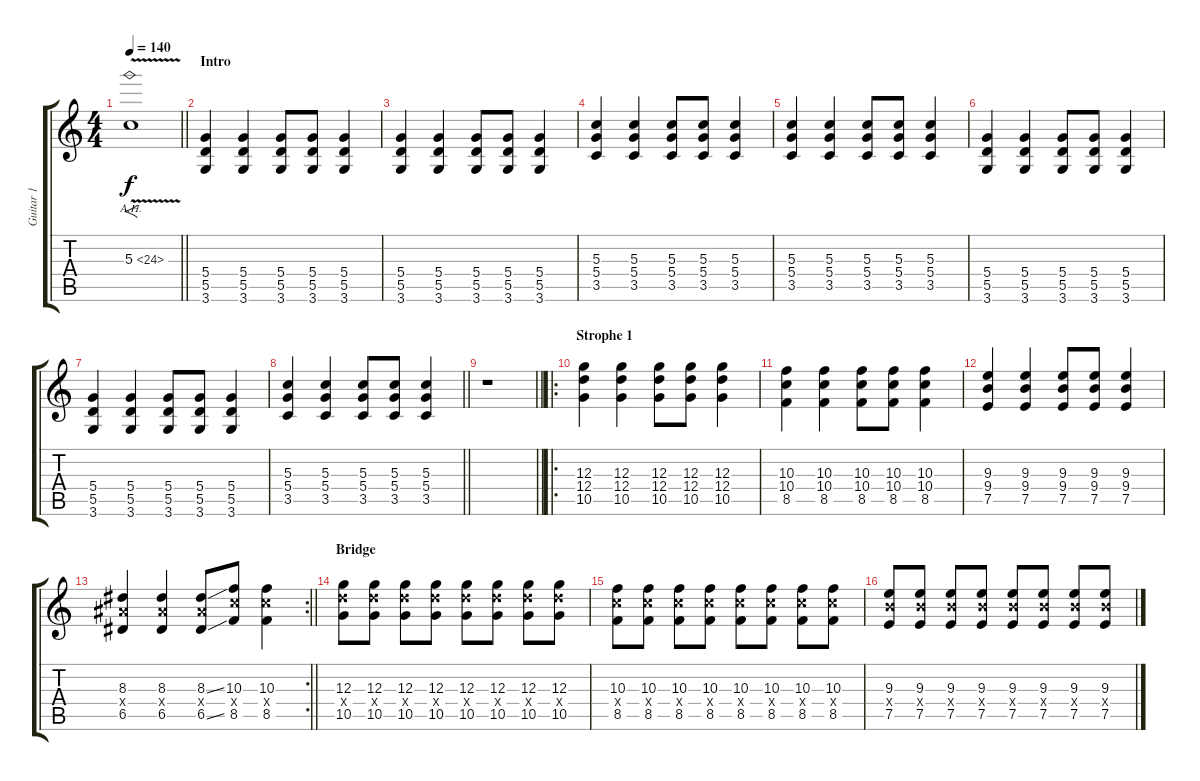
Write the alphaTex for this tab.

\track ("Guitar 1" "Guitar 1") {instrument overdrivenguitar}
\staff {score tabs}
\tuning (E4 B3 G3 D3 A2 E2) {hide}
\ts (4 4)
\tempo 140
\clef g2
\barLineRight lightlight
\ks c
5.3{ah 19 v}.1{f dy f instrument overdrivenguitar} |
\section ("" "Intro")
(5.4 5.5 3.6).4 (5.4 5.5 3.6).4 (5.4 5.5 3.6).8 (5.4 5.5 3.6).8 (5.4 5.5 3.6).4 |
(5.4 5.5 3.6).4 (5.4 5.5 3.6).4 (5.4 5.5 3.6).8 (5.4 5.5 3.6).8 (5.4 5.5 3.6).4 |
(5.3 5.4 3.5).4 (5.3 5.4 3.5).4 (5.3 5.4 3.5).8 (5.3 5.4 3.5).8 (5.3 5.4 3.5).4 |
(5.3 5.4 3.5).4 (5.3 5.4 3.5).4 (5.3 5.4 3.5).8 (5.3 5.4 3.5).8 (5.3 5.4 3.5).4 |
(5.4 5.5 3.6).4 (5.4 5.5 3.6).4 (5.4 5.5 3.6).8 (5.4 5.5 3.6).8 (5.4 5.5 3.6).4 |
(5.4 5.5 3.6).4 (5.4 5.5 3.6).4 (5.4 5.5 3.6).8 (5.4 5.5 3.6).8 (5.4 5.5 3.6).4 |
\barLineRight lightlight
(5.3 5.4 3.5).4 (5.3 5.4 3.5).4 (5.3 5.4 3.5).8 (5.3 5.4 3.5).8 (5.3 5.4 3.5).4 |
\barLineRight lightlight
r.1 |
\ro
\section ("" "Strophe 1")
(12.3 12.4 10.5).4 (12.3 12.4 10.5).4 (12.3 12.4 10.5).8 (12.3 12.4 10.5).8 (12.3 12.4 10.5).4 |
(10.3 10.4 8.5).4 (10.3 10.4 8.5).4 (10.3 10.4 8.5).8 (10.3 10.4 8.5).8 (10.3 10.4 8.5).4 |
(9.3 9.4 7.5).4 (9.3 9.4 7.5).4 (9.3 9.4 7.5).8 (9.3 9.4 7.5).8 (9.3 9.4 7.5).4 |
\rc 2
\barLineRight lightlight
(8.3 8.4{x} 6.5).4 (8.3 8.4{x} 6.5).4 (8.3{ss} 8.4{x} 6.5{ss}).8 (10.3 10.4{x} 8.5).8 (10.3 10.4{x} 8.5).4 |
\section ("" "Bridge")
(12.3 12.4{x} 10.5).8 (12.3 12.4{x} 10.5).8 (12.3 12.4{x} 10.5).8 (12.3 12.4{x} 10.5).8 (12.3 12.4{x} 10.5).8 (12.3 12.4{x} 10.5).8 (12.3 12.4{x} 10.5).8 (12.3 12.4{x} 10.5).8 |
(10.3 10.4{x} 8.5).8 (10.3 10.4{x} 8.5).8 (10.3 10.4{x} 8.5).8 (10.3 10.4{x} 8.5).8 (10.3 10.4{x} 8.5).8 (10.3 10.4{x} 8.5).8 (10.3 10.4{x} 8.5).8 (10.3 10.4{x} 8.5).8 |
(9.3 9.4{x} 7.5).8 (9.3 9.4{x} 7.5).8 (9.3 9.4{x} 7.5).8 (9.3 9.4{x} 7.5).8 (9.3 9.4{x} 7.5).8 (9.3 9.4{x} 7.5).8 (9.3 9.4{x} 7.5).8 (9.3 9.4{x} 7.5).8
